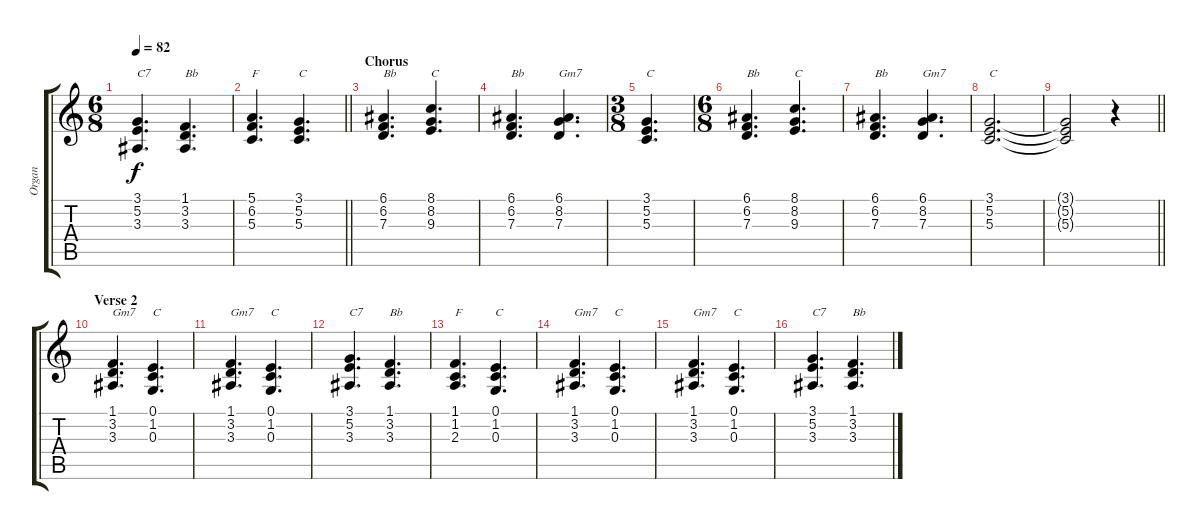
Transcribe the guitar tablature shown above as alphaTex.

\track ("Organ" "Organ") {instrument percussiveorgan}
\staff {score tabs}
\tuning (E4 B3 G3 D3 A2 E2) {hide}
\ts (6 8)
\tempo 82
\clef g2
\ks c
(3.1 5.2 3.3).4{d txt "C7" dy f} (1.1 3.2 3.3).4{d txt "Bb"} |
\barLineRight lightlight
(5.1 6.2 5.3).4{d txt "F"} (3.1 5.2 5.3).4{d txt "C"} |
\section ("" "Chorus")
(6.1 6.2 7.3).4{d txt "Bb"} (8.1 8.2 9.3).4{d txt "C"} |
(6.1 6.2 7.3).4{d txt "Bb"} (6.1 8.2 7.3).4{d txt "Gm7"} |
\ts (3 8)
(3.1 5.2 5.3).4{d txt "C"} |
\ts (6 8)
(6.1 6.2 7.3).4{d txt "Bb"} (8.1 8.2 9.3).4{d txt "C"} |
(6.1 6.2 7.3).4{d txt "Bb"} (6.1 8.2 7.3).4{d txt "Gm7"} |
(3.1 5.2 5.3).2{d txt "C"} |
\barLineRight lightlight
(3.1{t} 5.2{t} 5.3{t}).2 r.4 |
\section ("" "Verse 2")
(1.1 3.2 3.3).4{d txt "Gm7"} (0.1 1.2 0.3).4{d txt "C"} |
(1.1 3.2 3.3).4{d txt "Gm7"} (0.1 1.2 0.3).4{d txt "C"} |
(3.1 5.2 3.3).4{d txt "C7"} (1.1 3.2 3.3).4{d txt "Bb"} |
(1.1 1.2 2.3).4{d txt "F"} (0.1 1.2 0.3).4{d txt "C"} |
(1.1 3.2 3.3).4{d txt "Gm7"} (0.1 1.2 0.3).4{d txt "C"} |
(1.1 3.2 3.3).4{d txt "Gm7"} (0.1 1.2 0.3).4{d txt "C"} |
(3.1 5.2 3.3).4{d txt "C7"} (1.1 3.2 3.3).4{d txt "Bb"}
